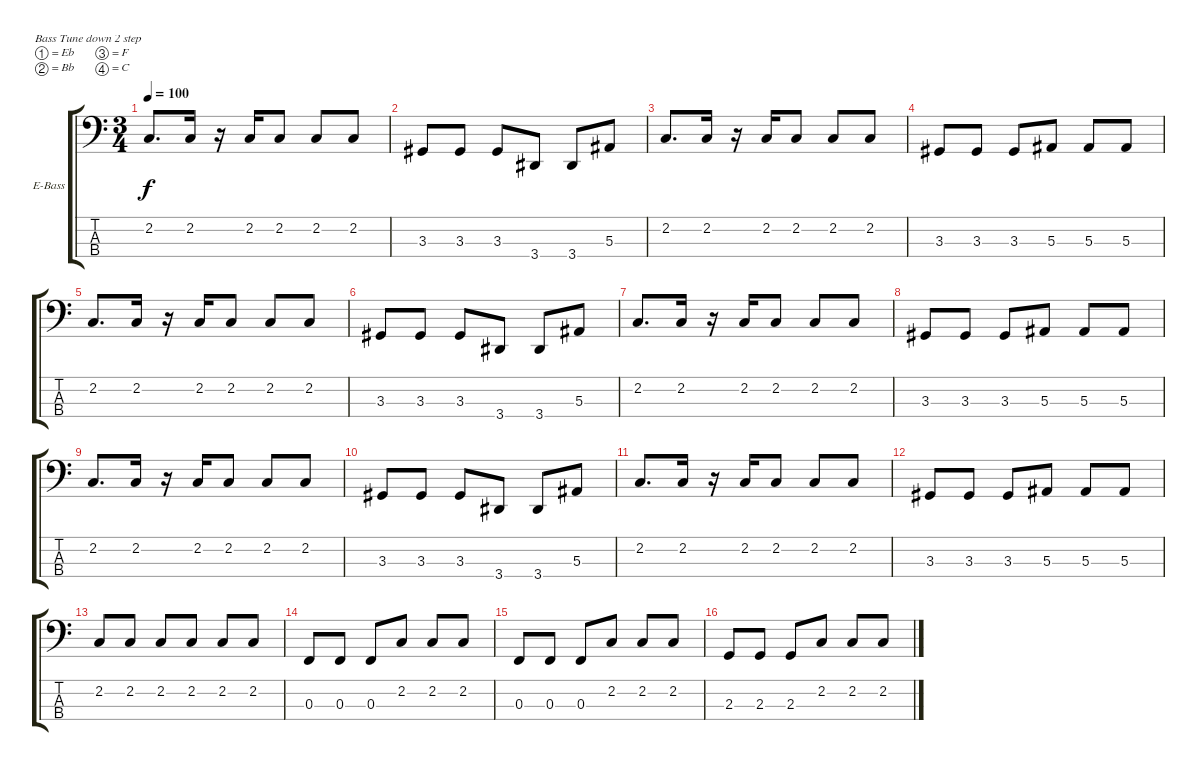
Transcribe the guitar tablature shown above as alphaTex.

\bracketExtendMode groupsimilarinstruments
\firstSystemTrackNameOrientation horizontal
\otherSystemsTrackNameOrientation horizontal
\track ("Bass" "E-Bass") {instrument electricbassfinger}
\staff {score tabs}
\tuning (Eb2 Bb1 F1 C1)
\ts (3 4)
\tempo 100
\clef f4
\ks c
2.2.8{d dy f} 2.2.16 r.16 2.2.16 2.2.8 2.2.8 2.2.8 |
3.3.8 3.3.8 3.3.8 3.4.8 3.4.8 5.3.8 |
2.2.8{d} 2.2.16 r.16 2.2.16 2.2.8 2.2.8 2.2.8 |
3.3.8 3.3.8 3.3.8 5.3.8 5.3.8 5.3.8 |
2.2.8{d} 2.2.16 r.16 2.2.16 2.2.8 2.2.8 2.2.8 |
3.3.8 3.3.8 3.3.8 3.4.8 3.4.8 5.3.8 |
2.2.8{d} 2.2.16 r.16 2.2.16 2.2.8 2.2.8 2.2.8 |
3.3.8 3.3.8 3.3.8 5.3.8 5.3.8 5.3.8 |
2.2.8{d} 2.2.16 r.16 2.2.16 2.2.8 2.2.8 2.2.8 |
3.3.8 3.3.8 3.3.8 3.4.8 3.4.8 5.3.8 |
2.2.8{d} 2.2.16 r.16 2.2.16 2.2.8 2.2.8 2.2.8 |
3.3.8 3.3.8 3.3.8 5.3.8 5.3.8 5.3.8 |
2.2.8 2.2.8 2.2.8 2.2.8 2.2.8 2.2.8 |
0.3.8 0.3.8 0.3.8 2.2.8 2.2.8 2.2.8 |
0.3.8 0.3.8 0.3.8 2.2.8 2.2.8 2.2.8 |
2.3.8 2.3.8 2.3.8 2.2.8 2.2.8 2.2.8
